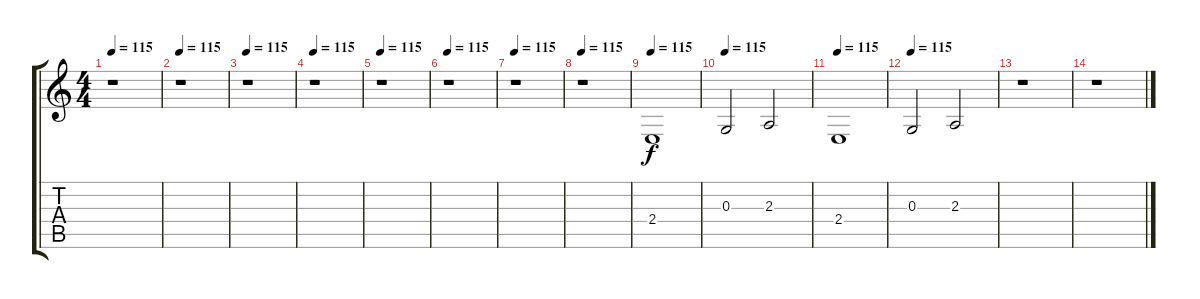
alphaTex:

\track "" {instrument choiraahs}
\staff {score tabs}
\tuning (E4 B3 G3 D3 A2 E2) {hide}
\ts (4 4)
\tempo 115
\clef g2
\ks c
r.1{dy f} |
\tempo 115
r.1 |
\tempo 115
r.1 |
\tempo 115
r.1 |
\tempo 115
r.1 |
\tempo 115
r.1 |
\tempo 115
r.1 |
\tempo 115
r.1 |
\tempo 115
2.4.1 |
\tempo 115
0.3.2 2.3.2 |
\tempo 115
2.4.1 |
\tempo 115
0.3.2 2.3.2 |
r.1 |
r.1
